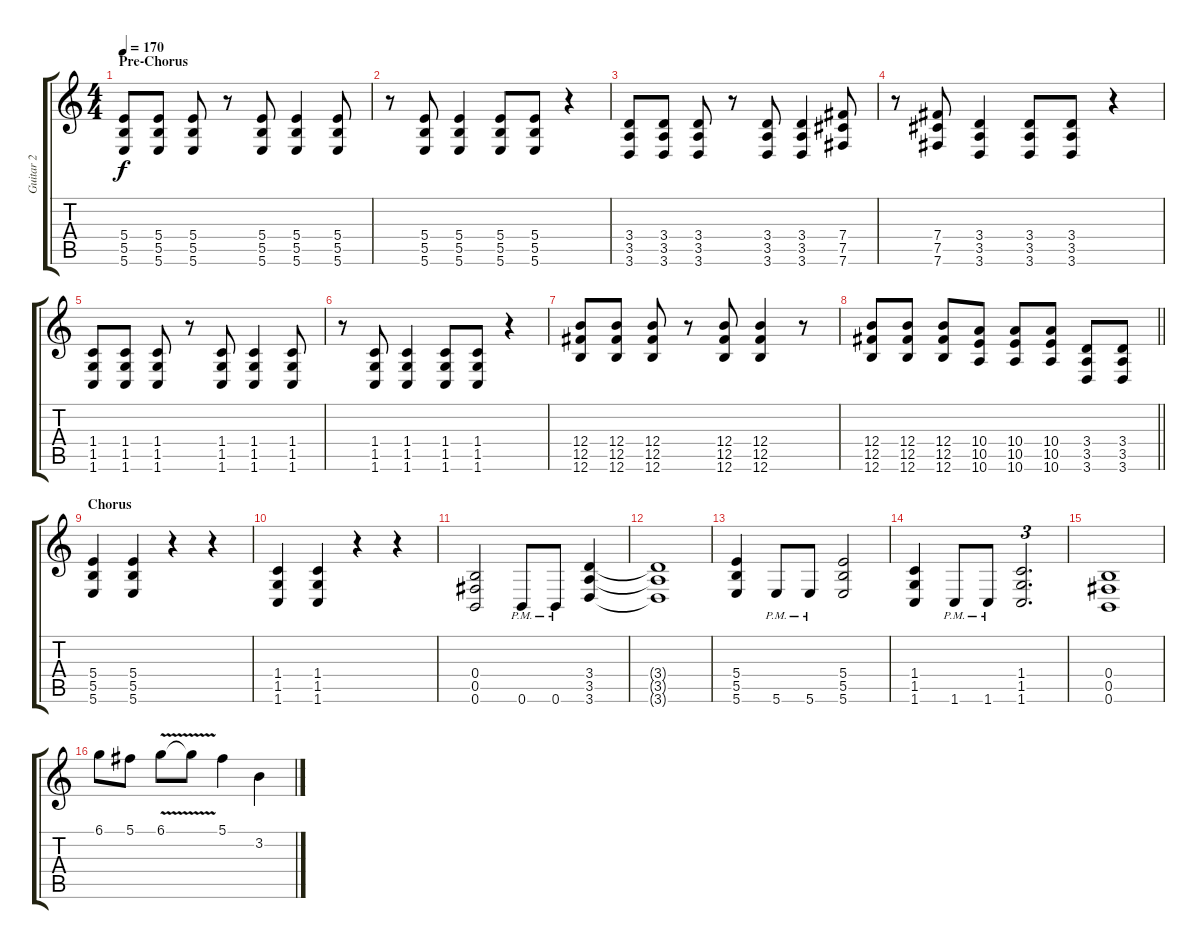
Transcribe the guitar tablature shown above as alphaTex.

\track ("Guitar 2" "Guitar 2") {instrument distortionguitar}
\staff {score tabs}
\tuning (Db4 Ab3 E3 B2 Gb2 B1) {hide}
\ts (4 4)
\section ("" "Pre-Chorus")
\tempo 170
\clef g2
\ks c
(5.4 5.5 5.6).8{dy f} (5.4 5.5 5.6).8 (5.4 5.5 5.6).8 r.8 (5.4 5.5 5.6).8 (5.4 5.5 5.6).4 (5.4 5.5 5.6).8 |
r.8 (5.4 5.5 5.6).8 (5.4 5.5 5.6).4 (5.4 5.5 5.6).8 (5.4 5.5 5.6).8 r.4 |
(3.4 3.5 3.6).8 (3.4 3.5 3.6).8 (3.4 3.5 3.6).8 r.8 (3.4 3.5 3.6).8 (3.4 3.5 3.6).4 (7.4 7.5 7.6).8 |
r.8 (7.4 7.5 7.6).8 (3.4 3.5 3.6).4 (3.4 3.5 3.6).8 (3.4 3.5 3.6).8 r.4 |
(1.4 1.5 1.6).8 (1.4 1.5 1.6).8 (1.4 1.5 1.6).8 r.8 (1.4 1.5 1.6).8 (1.4 1.5 1.6).4 (1.4 1.5 1.6).8 |
r.8 (1.4 1.5 1.6).8 (1.4 1.5 1.6).4 (1.4 1.5 1.6).8 (1.4 1.5 1.6).8 r.4 |
(12.4 12.5 12.6).8 (12.4 12.5 12.6).8 (12.4 12.5 12.6).8 r.8 (12.4 12.5 12.6).8 (12.4 12.5 12.6).4 r.8 |
\barLineRight lightlight
(12.4 12.5 12.6).8 (12.4 12.5 12.6).8 (12.4 12.5 12.6).8 (10.4 10.5 10.6).8 (10.4 10.5 10.6).8 (10.4 10.5 10.6).8 (3.4 3.5 3.6).8 (3.4 3.5 3.6).8 |
\section ("" "Chorus")
(5.4 5.5 5.6).4 (5.4 5.5 5.6).4 r.4 r.4 |
(1.4 1.5 1.6).4 (1.4 1.5 1.6).4 r.4 r.4 |
(0.4 0.5 0.6).2 0.6{pm}.8 0.6{pm}.8 (3.4 3.5 3.6).4 |
(3.4{t} 3.5{t} 3.6{t}).1 |
(5.4 5.5 5.6).4 5.6{pm}.8 5.6{pm}.8 (5.4 5.5 5.6).2 |
(1.4 1.5 1.6).4 1.6{pm}.8 1.6{pm}.8 (1.4 1.5 1.6).2{d tu (3 2)} |
(0.4 0.5 0.6).1 |
6.1.8 5.1.8 6.1{v}.8 6.1{t}.8 5.1.4 3.2.4
